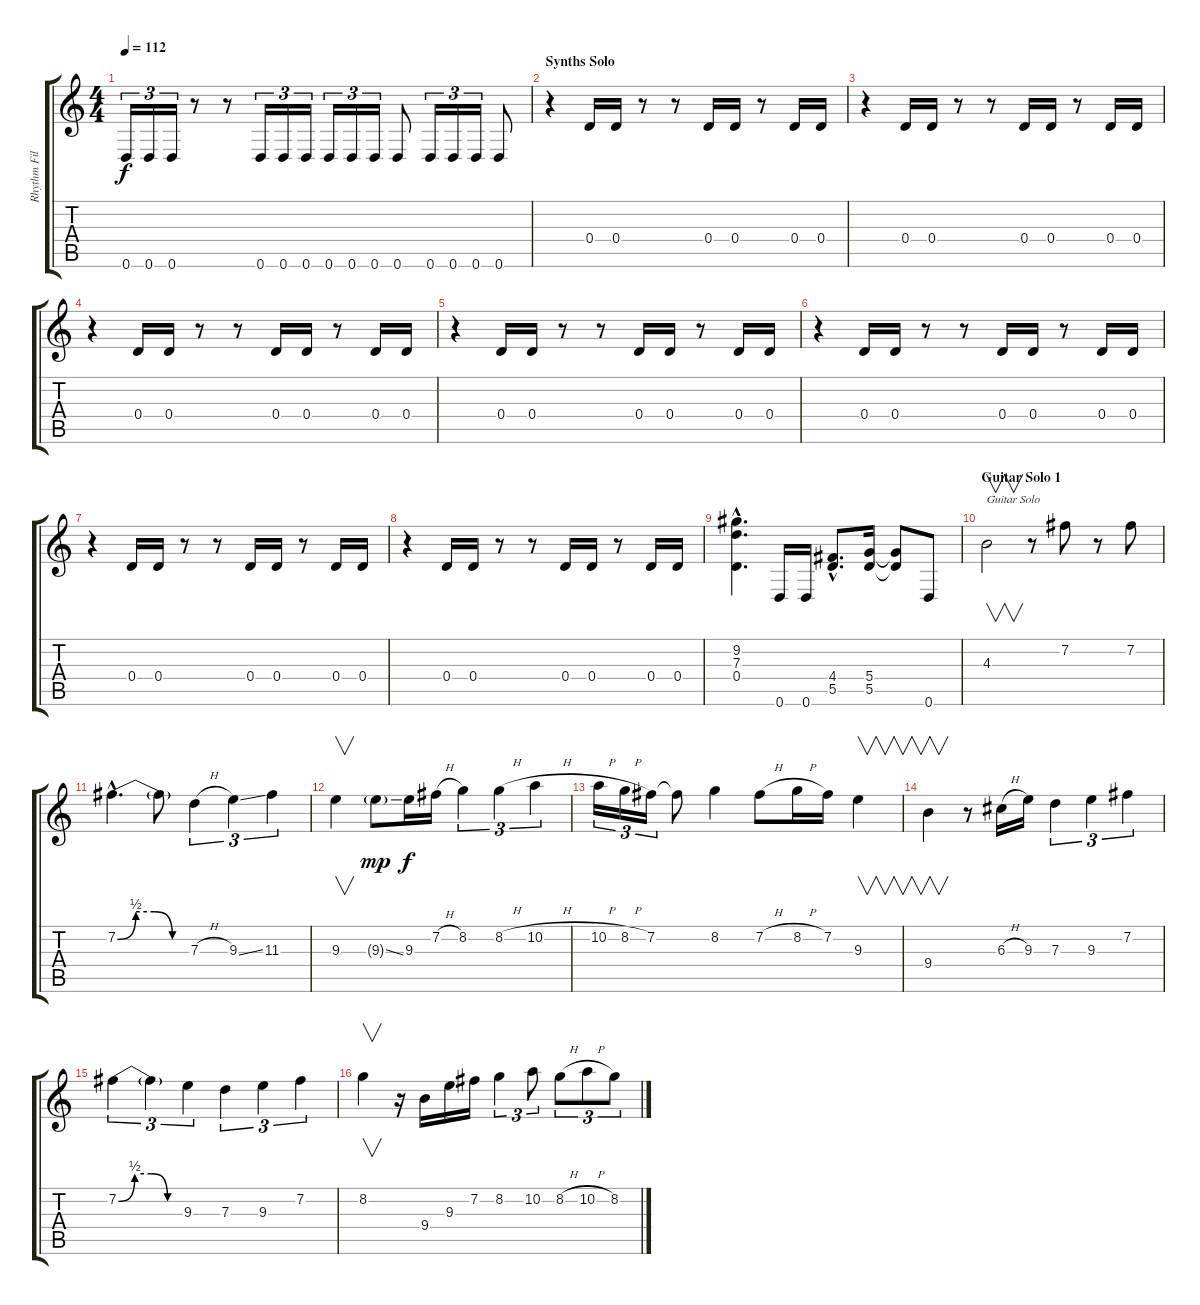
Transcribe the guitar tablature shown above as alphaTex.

\track ("Rhythm Fills and Lead Guitar 1" "Rhythm Fil") {instrument distortionguitar}
\staff {score tabs}
\tuning (E4 B3 G3 D3 A2 D2) {hide}
\ts (4 4)
\tempo 112
\clef g2
\ks c
0.6.16{tu (3 2) dy f} 0.6.16{tu (3 2)} 0.6.16{tu (3 2)} r.8 r.8 0.6.16{tu (3 2)} 0.6.16{tu (3 2)} 0.6.16{tu (3 2)} 0.6.16{tu (3 2)} 0.6.16{tu (3 2)} 0.6.16{tu (3 2)} 0.6.8 0.6.16{tu (3 2)} 0.6.16{tu (3 2)} 0.6.16{tu (3 2)} 0.6.8 |
\section ("" "Synths Solo")
r.4 0.4.16 0.4.16 r.8 r.8 0.4.16 0.4.16 r.8 0.4.16 0.4.16 |
r.4 0.4.16 0.4.16 r.8 r.8 0.4.16 0.4.16 r.8 0.4.16 0.4.16 |
r.4 0.4.16 0.4.16 r.8 r.8 0.4.16 0.4.16 r.8 0.4.16 0.4.16 |
r.4 0.4.16 0.4.16 r.8 r.8 0.4.16 0.4.16 r.8 0.4.16 0.4.16 |
r.4 0.4.16 0.4.16 r.8 r.8 0.4.16 0.4.16 r.8 0.4.16 0.4.16 |
r.4 0.4.16 0.4.16 r.8 r.8 0.4.16 0.4.16 r.8 0.4.16 0.4.16 |
r.4 0.4.16 0.4.16 r.8 r.8 0.4.16 0.4.16 r.8 0.4.16 0.4.16 |
(9.2{hac} 7.3{hac} 0.4{hac}).4{d} 0.6.16 0.6.16 (4.4{hac} 5.5{hac}).8{d} (5.4 5.5).16 (5.4{t} 5.5{t}).8 0.6.8 |
\section ("" "Guitar Solo 1")
4.3.2{v txt "Guitar Solo"} r.8 7.2.8 r.8 7.2.8 |
7.2{be (custom 0 0 15 2 30 2 45 0 60 0) hac}.4{d} 7.2{t}.8 7.3{h}.4{tu (3 2)} 9.3{ss}.4{tu (3 2)} 11.3.4{tu (3 2)} |
9.3.4{v} 9.3{ss g}.8{dy mp} 9.3.16{dy f} 7.2{h}.16 8.2.4{tu (3 2)} 8.2{h}.4{tu (3 2)} 10.2{h}.4{tu (3 2)} |
10.2{h}.16{tu (3 2)} 8.2{h}.16{tu (3 2)} 7.2.16{tu (3 2)} 7.2{t}.8 8.2.4 7.2{h}.8 8.2{h}.16 7.2.16 9.3.4{v} |
9.4.4{v} r.8 6.3{h}.16 9.3.16 7.3.4{tu (3 2)} 9.3.4{tu (3 2)} 7.2.4{tu (3 2)} |
7.2{be (custom 0 0 15 2 30 2 45 0 60 0)}.4{tu (3 2)} 7.2{t}.4{tu (3 2)} 9.3.4{tu (3 2)} 7.3.4{tu (3 2)} 9.3.4{tu (3 2)} 7.2.4{tu (3 2)} |
8.2.4{v} r.16 9.4.16 9.3.16 7.2.16 8.2.4{tu (3 2)} 10.2.8{tu (3 2)} 8.2{h}.8{tu (3 2)} 10.2{h}.8{tu (3 2)} 8.2.8{tu (3 2)}
